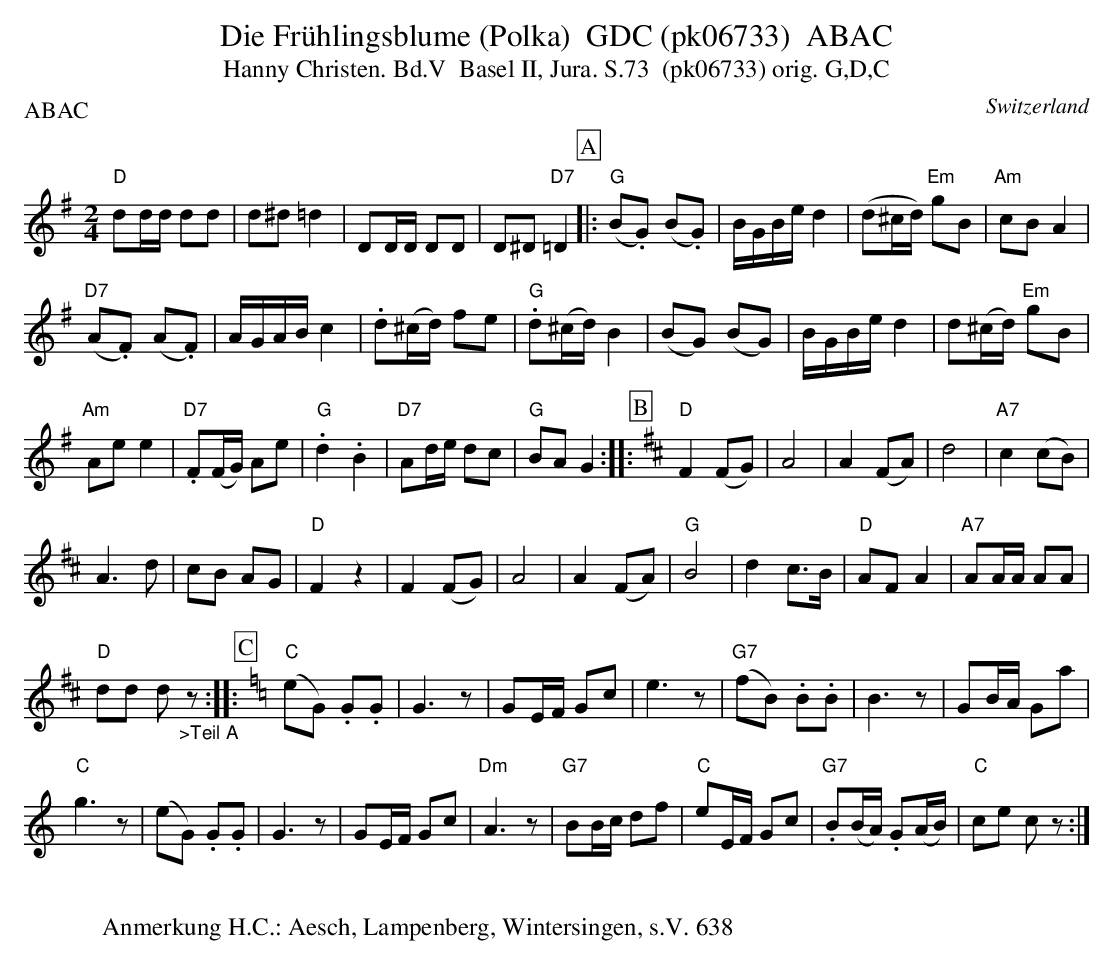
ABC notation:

X:1
T:Die Frühlingsblume (Polka)  GDC (pk06733)  ABAC
T:Hanny Christen. Bd.V  Basel II, Jura. S.73  (pk06733) orig. G,D,C
P:ABAC
M:2/4
L:1/8
O:Switzerland
K:G major
"D"dd/d/ dd | d^d=d2 | DD/D/ DD | D^D"D7"=D2 [P:A] |: ("G"B.G) (B.G)  | B/G/B/e/ d2 | (d^c/d/) "Em"gB | "Am"cBA2 |
("D7"A.F) (A.F) | A/G/A/B/ c2 | .d(^c/d/) fe | "G".d(^c/d/) B2 | (BG) (BG) | B/G/B/e/ d2 | d(^c/d/) "Em"gB |
"Am"Aee2 | "D7".F(F/G/) Ae | "G".d2.B2 | "D7"Ad/e/ dc | "G"BAG2 ::  [P:B] [K:D] "D"F2(FG) | A4 | A2(FA) | d4 | "A7"c2(cB) |
A3d | cB AG | "D"F2z2 | F2(FG) | A4 | A2(FA) | "G"B4 | d2 c>B | "D"AFA2 | "A7"AA/A/ AA |
"D"dd d"_>Teil A"z :: [P:C] [K:C] ("C"eG) .G.G | G3z | GE/F/ Gc | e3z | ("G7"fB) .B.B | B3z | GB/A/ Ga |
"C"g3z | (eG) .G.G | G3z | GE/F/ Gc | "Dm"A3z | "G7"BB/c/ df | "C"eE/F/ Gc | "G7".B(B/A/) .G(A/B/) | "C"ce cz :|
W:
W: Anmerkung H.C.: Aesch, Lampenberg, Wintersingen, s.V. 638
